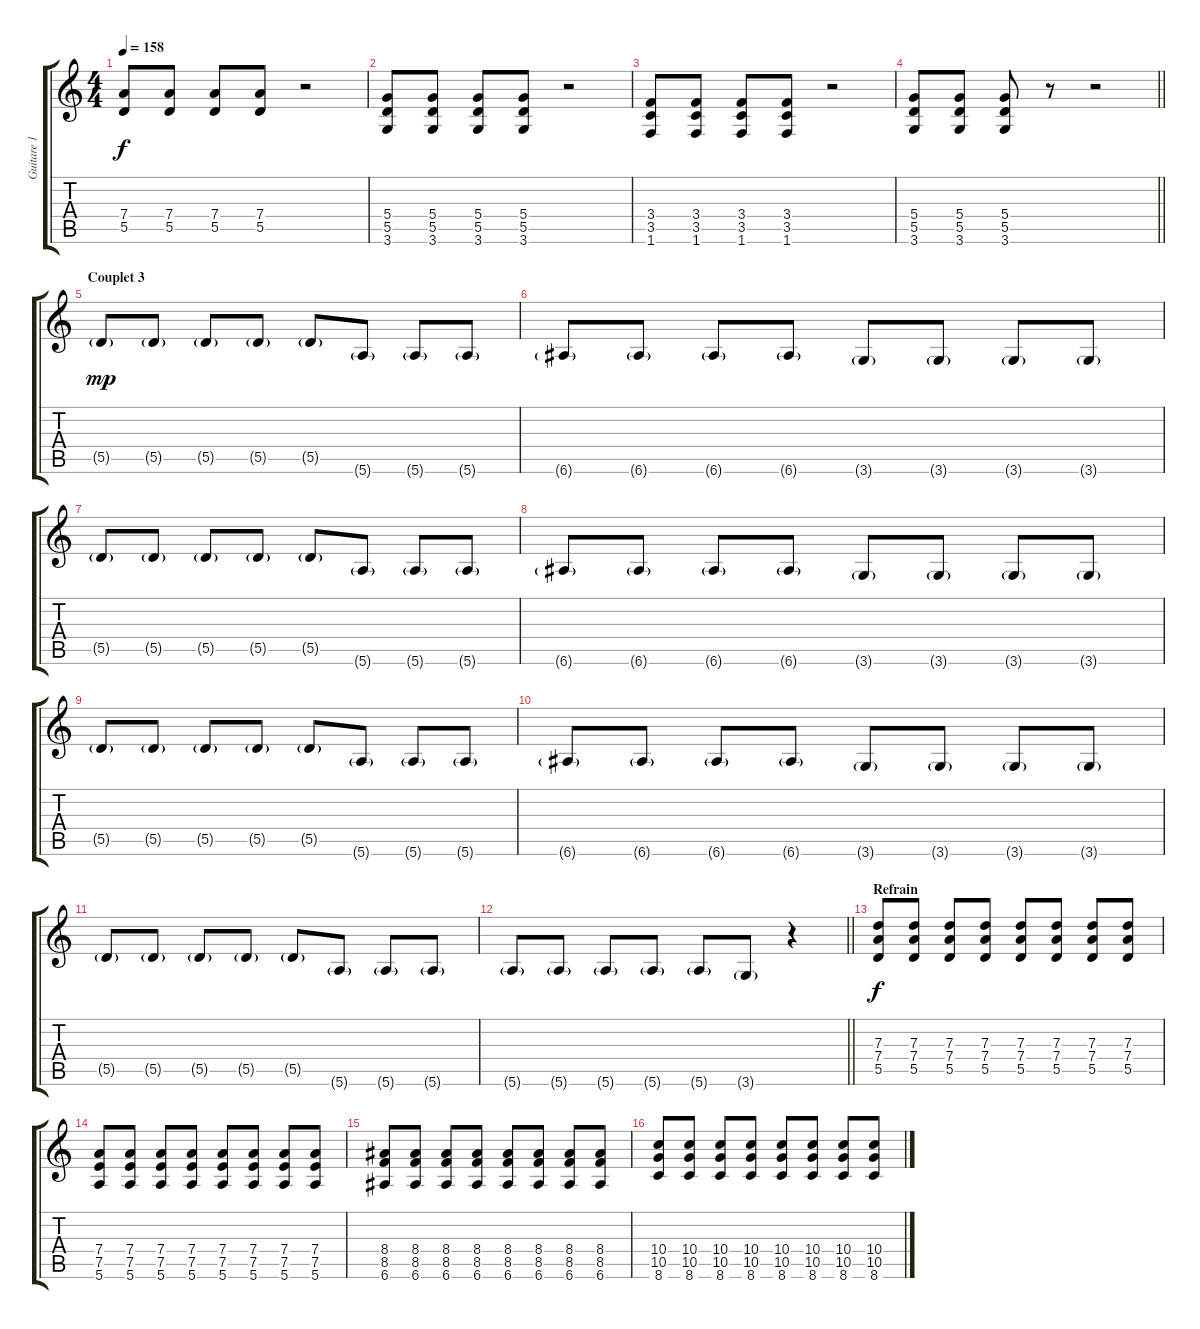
\track ("Guitare 1" "Guitare 1") {instrument distortionguitar}
\staff {score tabs}
\tuning (E4 B3 G3 D3 A2 E2) {hide}
\ts (4 4)
\tempo 158
\clef g2
\ks c
(7.4 5.5).8{dy f} (7.4 5.5).8 (7.4 5.5).8 (7.4 5.5).8 r.2 |
(5.4 5.5 3.6).8 (5.4 5.5 3.6).8 (5.4 5.5 3.6).8 (5.4 5.5 3.6).8 r.2 |
(3.4 3.5 1.6).8 (3.4 3.5 1.6).8 (3.4 3.5 1.6).8 (3.4 3.5 1.6).8 r.2 |
\barLineRight lightlight
(5.4 5.5 3.6).8 (5.4 5.5 3.6).8 (5.4 5.5 3.6).8 r.8 r.2 |
\section ("" "Couplet 3")
5.5{g}.8{dy mp volume 11} 5.5{g}.8 5.5{g}.8 5.5{g}.8 5.5{g}.8 5.6{g}.8 5.6{g}.8 5.6{g}.8 |
6.6{g}.8 6.6{g}.8 6.6{g}.8 6.6{g}.8 3.6{g}.8 3.6{g}.8 3.6{g}.8 3.6{g}.8 |
5.5{g}.8 5.5{g}.8 5.5{g}.8 5.5{g}.8 5.5{g}.8 5.6{g}.8 5.6{g}.8 5.6{g}.8 |
6.6{g}.8 6.6{g}.8 6.6{g}.8 6.6{g}.8 3.6{g}.8 3.6{g}.8 3.6{g}.8 3.6{g}.8 |
5.5{g}.8 5.5{g}.8 5.5{g}.8 5.5{g}.8 5.5{g}.8 5.6{g}.8 5.6{g}.8 5.6{g}.8 |
6.6{g}.8 6.6{g}.8 6.6{g}.8 6.6{g}.8 3.6{g}.8 3.6{g}.8 3.6{g}.8 3.6{g}.8 |
5.5{g}.8 5.5{g}.8 5.5{g}.8 5.5{g}.8 5.5{g}.8 5.6{g}.8 5.6{g}.8 5.6{g}.8 |
\barLineRight lightlight
5.6{g}.8 5.6{g}.8 5.6{g}.8 5.6{g}.8 5.6{g}.8 3.6{g}.8 r.4 |
\section ("" "Refrain")
(7.3 7.4 5.5).8{dy f volume 13} (7.3 7.4 5.5).8 (7.3 7.4 5.5).8 (7.3 7.4 5.5).8 (7.3 7.4 5.5).8 (7.3 7.4 5.5).8 (7.3 7.4 5.5).8 (7.3 7.4 5.5).8 |
(7.4 7.5 5.6).8 (7.4 7.5 5.6).8 (7.4 7.5 5.6).8 (7.4 7.5 5.6).8 (7.4 7.5 5.6).8 (7.4 7.5 5.6).8 (7.4 7.5 5.6).8 (7.4 7.5 5.6).8 |
(8.4 8.5 6.6).8 (8.4 8.5 6.6).8 (8.4 8.5 6.6).8 (8.4 8.5 6.6).8 (8.4 8.5 6.6).8 (8.4 8.5 6.6).8 (8.4 8.5 6.6).8 (8.4 8.5 6.6).8 |
(10.4 10.5 8.6).8 (10.4 10.5 8.6).8 (10.4 10.5 8.6).8 (10.4 10.5 8.6).8 (10.4 10.5 8.6).8 (10.4 10.5 8.6).8 (10.4 10.5 8.6).8 (10.4 10.5 8.6).8
